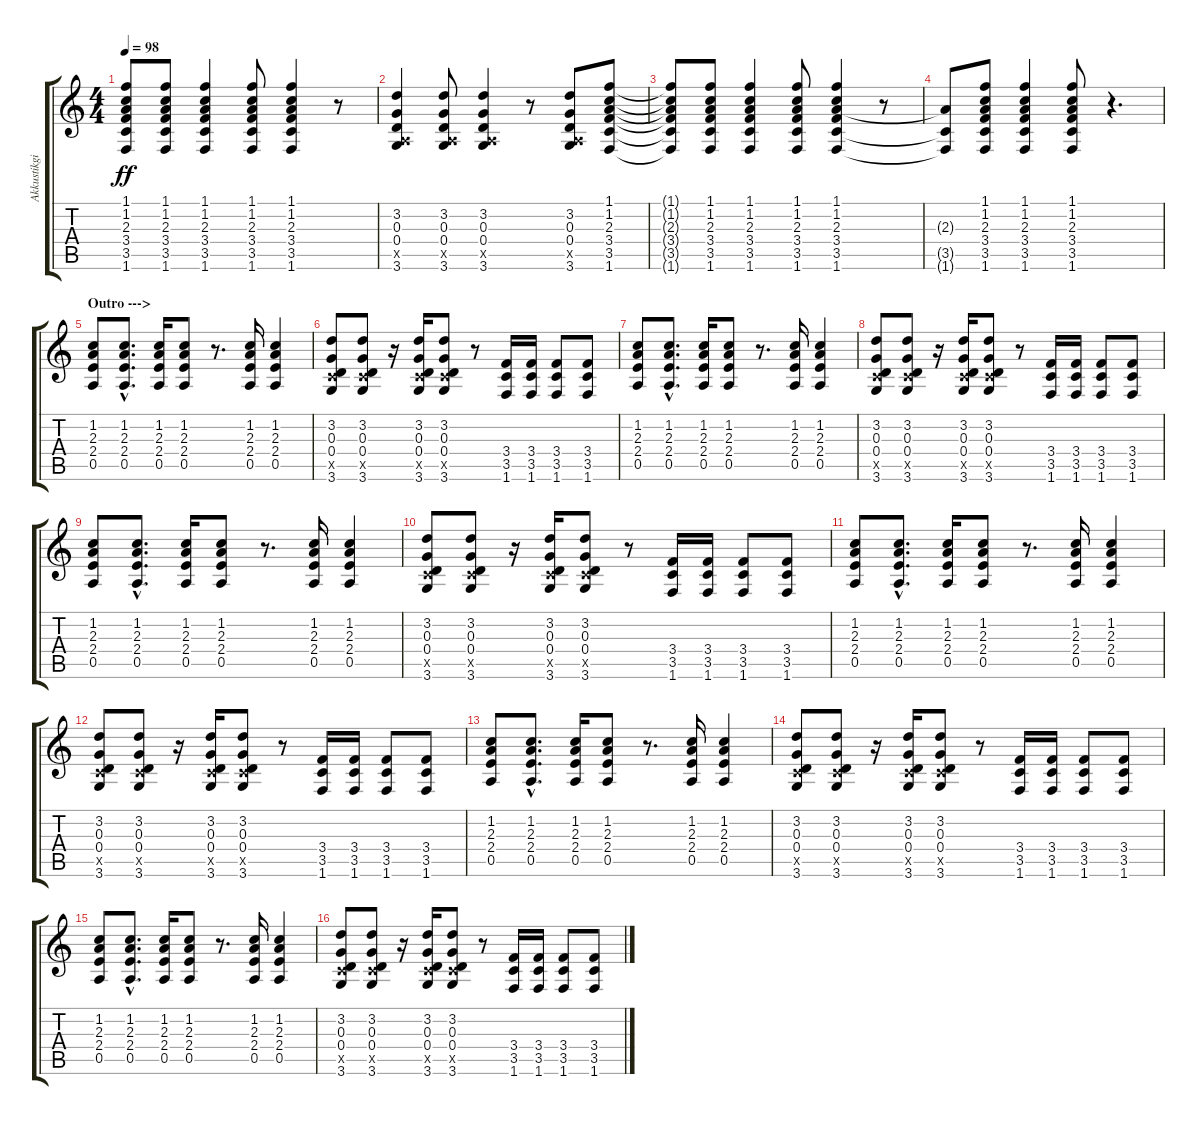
\track ("Akkustikgitarre" "Akkustikgi") {instrument acousticguitarsteel}
\staff {score tabs}
\tuning (E4 B3 G3 D3 A2 E2) {hide}
\ts (4 4)
\tempo 98
\clef g2
\ks c
(1.1{t} 1.2{t} 2.3{t} 3.4{t} 3.5{t} 1.6{t}).8{dy ff} (1.1 1.2 2.3 3.4 3.5 1.6).8 (1.1 1.2 2.3 3.4 3.5 1.6).4 (1.1 1.2 2.3 3.4 3.5 1.6).8 (1.1 1.2 2.3 3.4 3.5 1.6).4 r.8 |
(3.2 0.3 0.4 0.5{x} 3.6).4 (3.2 0.3 0.4 0.5{x} 3.6).8 (3.2 0.3 0.4 0.5{x} 3.6).4 r.8 (3.2 0.3 0.4 0.5{x} 3.6).8 (1.1 1.2 2.3 3.4 3.5 1.6).8 |
(1.1{t} 1.2{t} 2.3{t} 3.4{t} 3.5{t} 1.6{t}).8 (1.1 1.2 2.3 3.4 3.5 1.6).8 (1.1 1.2 2.3 3.4 3.5 1.6).4 (1.1 1.2 2.3 3.4 3.5 1.6).8 (1.1 1.2 2.3 3.4 3.5 1.6).4 r.8 |
(2.3{t} 3.5{t} 1.6{t}).8 (1.1 1.2 2.3 3.4 3.5 1.6).8 (1.1 1.2 2.3 3.4 3.5 1.6).4 (1.1 1.2 2.3 3.4 3.5 1.6).8 r.4{d} |
\section ("" "Outro ---> ")
(1.2 2.3 2.4 0.5).8 (1.2{hac} 2.3{hac} 2.4{hac} 0.5{hac}).8{d} (1.2 2.3 2.4 0.5).16 (1.2 2.3 2.4 0.5).8 r.8{d} (1.2 2.3 2.4 0.5).16 (1.2 2.3 2.4 0.5).4 |
(3.2 0.3 0.4 3.5{x} 3.6).8 (3.2 0.3 0.4 3.5{x} 3.6).8 r.16 (3.2 0.3 0.4 3.5{x} 3.6).16 (3.2 0.3 0.4 3.5{x} 3.6).8 r.8 (3.4 3.5 1.6).16 (3.4 3.5 1.6).16 (3.4 3.5 1.6).8 (3.4 3.5 1.6).8 |
(1.2 2.3 2.4 0.5).8 (1.2{hac} 2.3{hac} 2.4{hac} 0.5{hac}).8{d} (1.2 2.3 2.4 0.5).16 (1.2 2.3 2.4 0.5).8 r.8{d} (1.2 2.3 2.4 0.5).16 (1.2 2.3 2.4 0.5).4 |
(3.2 0.3 0.4 3.5{x} 3.6).8 (3.2 0.3 0.4 3.5{x} 3.6).8 r.16 (3.2 0.3 0.4 3.5{x} 3.6).16 (3.2 0.3 0.4 3.5{x} 3.6).8 r.8 (3.4 3.5 1.6).16 (3.4 3.5 1.6).16 (3.4 3.5 1.6).8 (3.4 3.5 1.6).8 |
(1.2 2.3 2.4 0.5).8 (1.2{hac} 2.3{hac} 2.4{hac} 0.5{hac}).8{d} (1.2 2.3 2.4 0.5).16 (1.2 2.3 2.4 0.5).8 r.8{d} (1.2 2.3 2.4 0.5).16 (1.2 2.3 2.4 0.5).4 |
(3.2 0.3 0.4 3.5{x} 3.6).8 (3.2 0.3 0.4 3.5{x} 3.6).8 r.16 (3.2 0.3 0.4 3.5{x} 3.6).16 (3.2 0.3 0.4 3.5{x} 3.6).8 r.8 (3.4 3.5 1.6).16 (3.4 3.5 1.6).16 (3.4 3.5 1.6).8 (3.4 3.5 1.6).8 |
(1.2 2.3 2.4 0.5).8 (1.2{hac} 2.3{hac} 2.4{hac} 0.5{hac}).8{d} (1.2 2.3 2.4 0.5).16 (1.2 2.3 2.4 0.5).8 r.8{d} (1.2 2.3 2.4 0.5).16 (1.2 2.3 2.4 0.5).4 |
(3.2 0.3 0.4 3.5{x} 3.6).8 (3.2 0.3 0.4 3.5{x} 3.6).8 r.16 (3.2 0.3 0.4 3.5{x} 3.6).16 (3.2 0.3 0.4 3.5{x} 3.6).8 r.8 (3.4 3.5 1.6).16 (3.4 3.5 1.6).16 (3.4 3.5 1.6).8 (3.4 3.5 1.6).8 |
(1.2 2.3 2.4 0.5).8 (1.2{hac} 2.3{hac} 2.4{hac} 0.5{hac}).8{d} (1.2 2.3 2.4 0.5).16 (1.2 2.3 2.4 0.5).8 r.8{d} (1.2 2.3 2.4 0.5).16 (1.2 2.3 2.4 0.5).4 |
(3.2 0.3 0.4 3.5{x} 3.6).8 (3.2 0.3 0.4 3.5{x} 3.6).8 r.16 (3.2 0.3 0.4 3.5{x} 3.6).16 (3.2 0.3 0.4 3.5{x} 3.6).8 r.8 (3.4 3.5 1.6).16 (3.4 3.5 1.6).16 (3.4 3.5 1.6).8 (3.4 3.5 1.6).8 |
(1.2 2.3 2.4 0.5).8 (1.2{hac} 2.3{hac} 2.4{hac} 0.5{hac}).8{d} (1.2 2.3 2.4 0.5).16 (1.2 2.3 2.4 0.5).8 r.8{d} (1.2 2.3 2.4 0.5).16 (1.2 2.3 2.4 0.5).4 |
(3.2 0.3 0.4 3.5{x} 3.6).8 (3.2 0.3 0.4 3.5{x} 3.6).8 r.16 (3.2 0.3 0.4 3.5{x} 3.6).16 (3.2 0.3 0.4 3.5{x} 3.6).8 r.8 (3.4 3.5 1.6).16 (3.4 3.5 1.6).16 (3.4 3.5 1.6).8 (3.4 3.5 1.6).8
